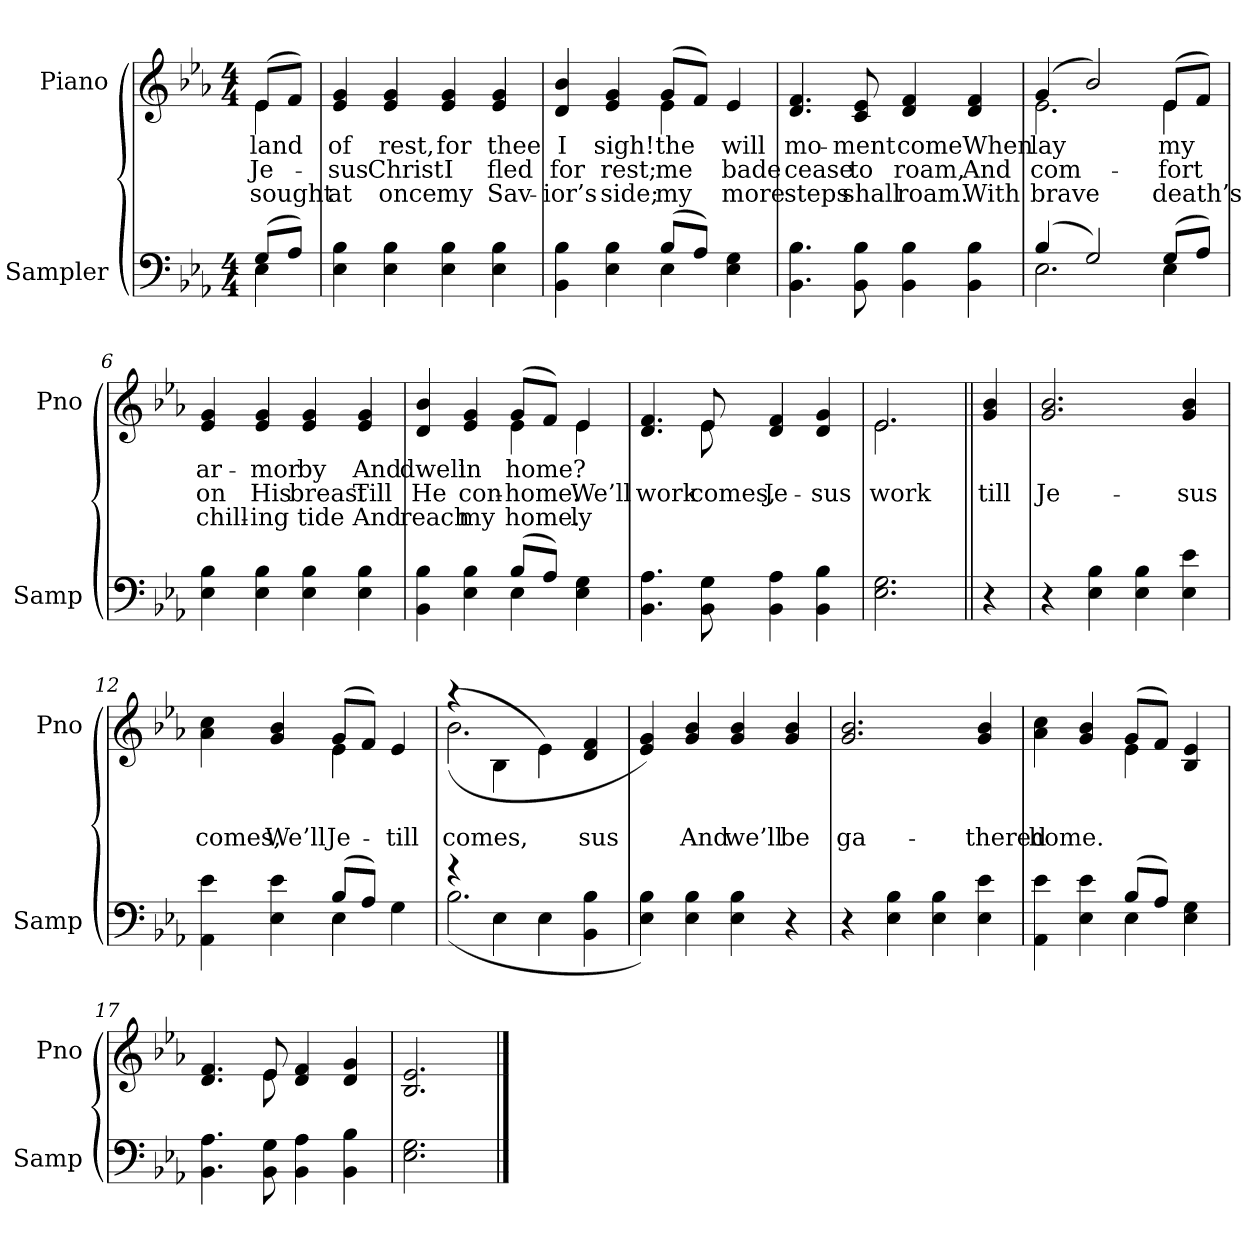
**kern	**kern	**text	**text	**text
*part2	*part1	*part1	*part1	*part1
*staff2	*staff1	*staff1	*staff1	*staff1
*I"Sampler	*I"Piano	*	*	*
*I'Samp	*I'Pno	*	*	*
*clefF4	*clefG2	*	*	*
*k[b-e-a-]	*k[b-e-a-]	*	*	*
*E-:	*E-:	*	*	*
*M4/4	*M4/4	*	*	*
=1	=1	=1	=1	=1
*^	*^	*	*	*
(8G/L	4E-	(8e-/L	4e-	land	Je-	sought
8A-/J)	.	8f/J)	.	.	.	.
*v	*v	*	*	*	*	*
*	*v	*v	*	*	*
=2	=2	=2	=2	=2
4E- 4B-	4e- 4g	of	-sus	at
4E- 4B-	4e- 4g	rest,	Christ	once
4E- 4B-	4e- 4g	for	I	my
4E- 4B-	4e- 4g	thee	fled	Sav-
=3	=3	=3	=3	=3
*^	*^	*	*	*
4BB- 4B-	2ryy	4d 4b-	2ryy	I	for	-ior’s
4E- 4B-	.	4e- 4g	.	sigh!	rest;	side;
(8B-/L	4E-	(8g/L	4e-	the	me	my
8A-/J)	.	8f/J)	.	.	.	.
4E- 4G	4ryy	4e-	4ryy	will	bade	more
*v	*v	*	*	*	*	*
*	*v	*v	*	*	*
=4	=4	=4	=4	=4
4.BB- 4.B-	4.d 4.f	mo-	cease	steps
8BB- 8B-	8c 8e-	-ment	to	shall
4BB- 4B-	4d 4f	come	roam,	roam.
4BB- 4B-	4d 4f	When	And	With
=5	=5	=5	=5	=5
*^	*^	*	*	*
(4B-/	2.E-	(4g/	2.e-	lay	com-	brave
2G/)	.	2b-/)	.	.	.	.
(8G/L	4E-	(8e-/L	4e-	my	-fort	death’s
8A-/J)	.	8f/J)	.	.	.	.
*v	*v	*	*	*	*	*
*	*v	*v	*	*	*
=6	=6	=6	=6	=6
4E- 4B-	4e- 4g	ar-	on	chill-
4E- 4B-	4e- 4g	-mor	His	-ing
4E- 4B-	4e- 4g	by	breast	tide
4E- 4B-	4e- 4g	And	Till	And
=7	=7	=7	=7	=7
*^	*^	*	*	*
4BB- 4B-	2ryy	4d 4b-	2ryy	dwell	He	reach
4E- 4B-	.	4e- 4g	.	in	con-	my
(8B-/L	4E-	(8g/L	4e-	home?	home.	home.
8A-/J)	.	8f/J)	.	.	.	.
4E- 4G	4ryy	4e-/	4e-	.	We’ll	-ly
*v	*v	*	*	*	*	*
=8	=8	=8	=8	=8	=8
4.BB- 4.A-	4.d 4.f	4.ryy	.	work	.
8BB- 8G	8e-/	8e-	.	comes,	.
4BB- 4A-	4d 4f	2ryy	.	Je-	.
4BB- 4B-	4d 4g	.	.	-sus	.
=9	=9	=9	=9	=9	=9
2.E- 2.G	2.e-/	2.e-	.	work	.
=10||	=10||	=10||	=10||	=10||	=10||
!	!LO:TX:t=Refrain	!	!	!	!
*	*v	*v	*	*	*
4r	4g 4b-	.	till	.
=11	=11	=11	=11	=11
4r	2.g 2.b-	.	Je-	.
4E- 4B-	.	.	.	.
4E- 4B-	.	.	.	.
4E- 4e-	4g 4b-	.	-sus	.
=12	=12	=12	=12	=12
*^	*^	*	*	*
4AA- 4e-	2ryy	4a- 4cc	2ryy	.	comes,	.
4E- 4e-	.	4g 4b-	.	.	We’ll	.
(8B-/L	4E-	(8g/L	4e-	.	Je-	.
8A-/J)	.	8f/J)	.	.	.	.
4G	4ryy	4e-	4ryy	.	till	.
=13	=13	=13	=13	=13	=13	=13
4r	(2.B-	(4r	(2.b-	.	comes,	.
4E-\	.	4B-\	.	.	.	.
4E-\	.	4e-\)	.	.	.	.
4BB- 4B-	4ryy	4d 4f	4ryy	.	-sus	.
*v	*v	*	*	*	*	*
*	*v	*v	*	*	*
=14	=14	=14	=14	=14
4E- 4B-)	4e- 4g)	.	.	.
4E- 4B-	4g 4b-	.	And	.
4E- 4B-	4g 4b-	.	we’ll	.
4r	4g 4b-	.	be	.
=15	=15	=15	=15	=15
4r	2.g 2.b-	.	ga-	.
4E- 4B-	.	.	.	.
4E- 4B-	.	.	.	.
4E- 4e-	4g 4b-	.	-thered	.
=16	=16	=16	=16	=16
*^	*^	*	*	*
4AA- 4e-	2ryy	4a- 4cc	2ryy	.	home.	.
4E- 4e-	.	4g 4b-	.	.	.	.
(8B-/L	4E-	(8g/L	4e-	.	.	.
8A-/J)	.	8f/J)	.	.	.	.
4E- 4G	4ryy	4B- 4e-	4ryy	.	.	.
*v	*v	*	*	*	*	*
=17	=17	=17	=17	=17	=17
4.BB- 4.A-	4.d 4.f	4.ryy	.	.	.
8BB- 8G	8e-/	8e-	.	.	.
4BB- 4A-	4d 4f	2ryy	.	.	.
4BB- 4B-	4d 4g	.	.	.	.
*	*v	*v	*	*	*
=18	=18	=18	=18	=18
2.E- 2.G	2.B- 2.e-	.	.	.
==	==	==	==	==
*-	*-	*-	*-	*-
